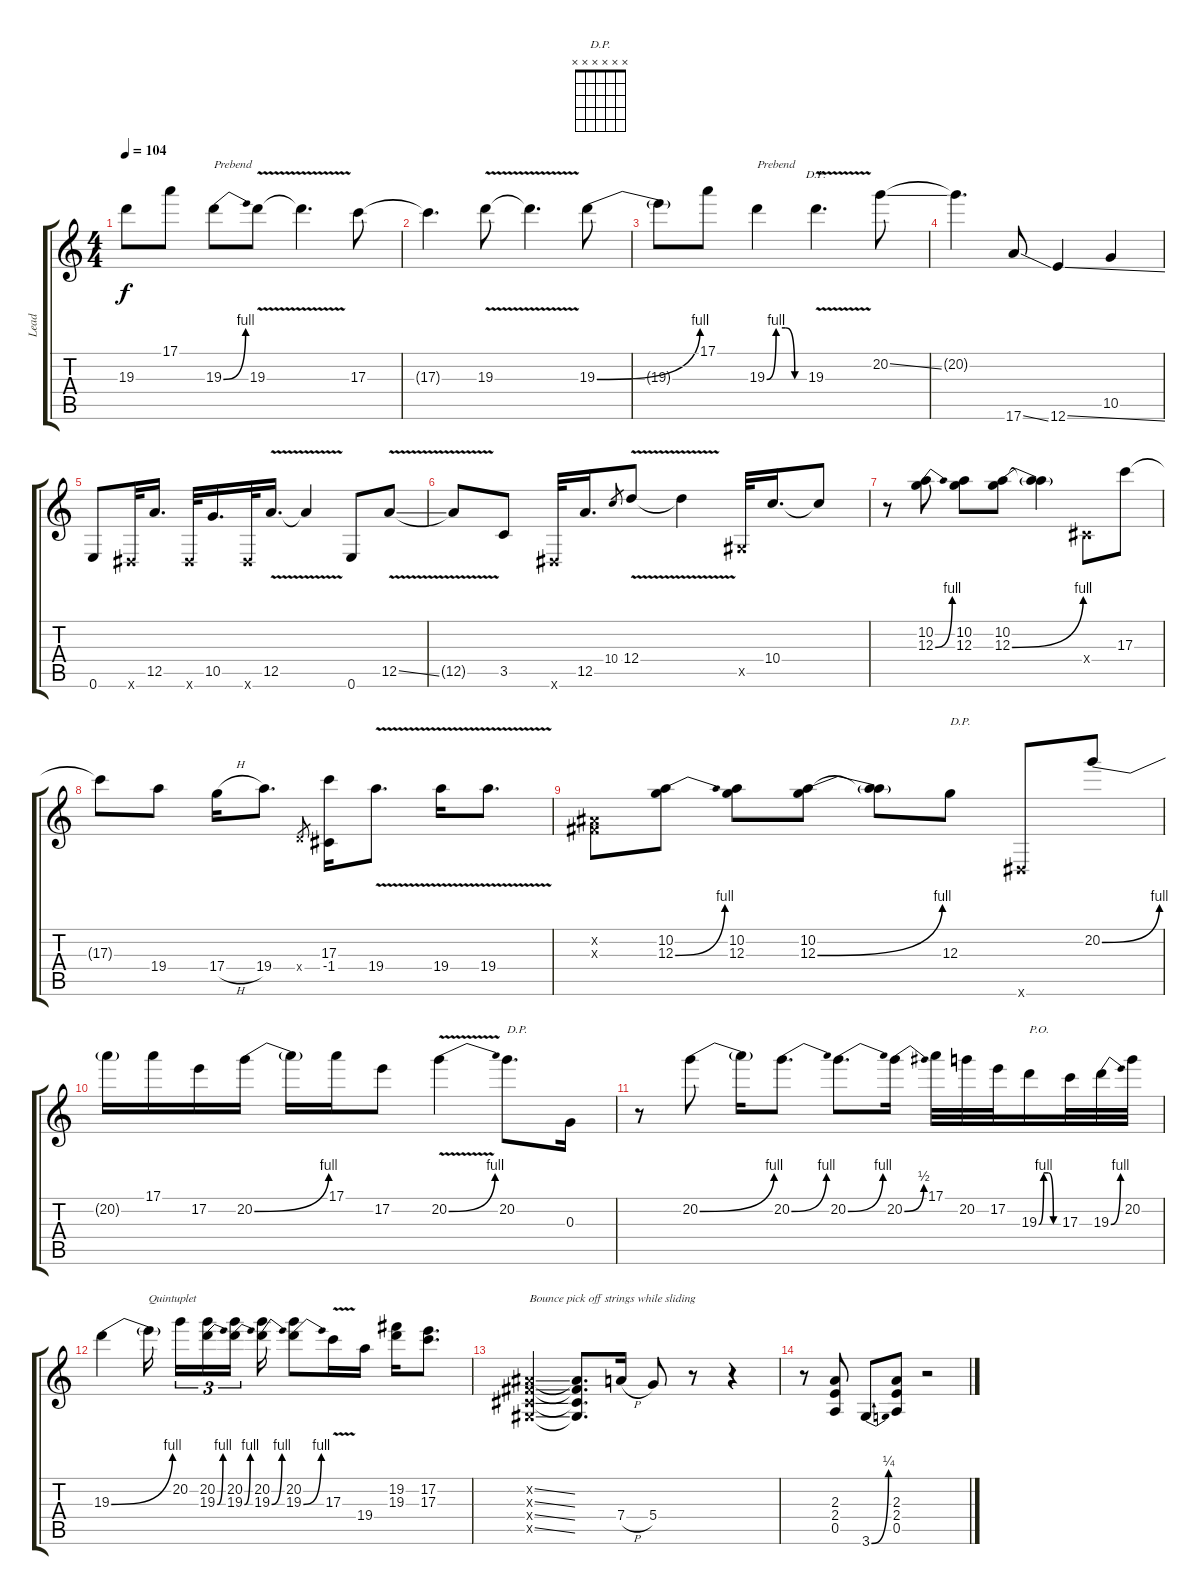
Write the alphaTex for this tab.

\track ("Lead" "Lead") {instrument distortionguitar}
\staff {score tabs}
\tuning (E4 B3 G3 D3 A2 E2) {hide}
\chord ("D.P." x x x x x x)
\ts (4 4)
\tempo 104
\clef g2
\ks c
19.3{t}.8{dy f} 17.1.8 19.3{be (bend 0 0 60 4)}.8{txt "Prebend"} 19.3{v}.8 19.3{t}.4{d} 17.3.8 |
17.3{t}.4{d} 19.3{v}.8 19.3{t}.4{d} 19.3{be (bend 0 0 60 4)}.8 |
19.3{t}.8 17.1.8 19.3{be (custom 0 0 15 4 30 4 45 0 60 0)}.4{txt "Prebend"} 19.3{v}.4{d ch "D.P."} 20.2{ss}.8 |
20.2{t}.4{d} 17.6{ss}.8 12.6{ss}.4 10.5.4 |
0.6.8 -1.6{x}.32 12.5.16{d} -1.6{x}.32 10.5.16{d} -1.6{x}.32 12.5{v}.16{d} 12.5{t}.4 0.6.8 12.5{v ss}.8 |
12.5{t}.8 3.5.8 -1.6{x}.32 12.5.16{d} 10.4.8{gr} 12.4{v}.8 12.4{t}.4 -1.5{x}.32 10.4.16{d} 10.4{t}.8 |
r.8 (10.2 12.3{be (bend 0 0 60 4)}).8 (10.2 12.3).8 (10.2 12.3{be (bend 0 0 60 4)}).8 (10.2{t} 12.3{t}).4 -1.4{x}.8 17.3.8 |
17.3{t}.8 19.4.8 17.4{h}.16 19.4.8{d} 0.4{x}.8{gr} (17.3 -1.4).16 19.4{v}.8{d} 19.4{v}.16 19.4{v}.8{d} |
(-1.2{x} -1.3{x}).8 (10.2 12.3{be (bend 0 0 60 4)}).8 (10.2 12.3).8 (10.2 12.3{be (bend 0 0 60 4)}).8 (10.2{t} 12.3{t}).8 12.3.8{txt "D.P."} -1.6{x}.8 20.2{be (bend 0 0 60 4)}.8 |
20.2{t}.16 17.1.16 17.2.16 20.2{be (bend 0 0 60 4)}.16 20.2{t}.16 17.1.16 17.2.8 20.2{be (bend 0 0 60 4) v}.4 20.2.8{d txt "D.P."} 0.3.16 |
r.8 20.2{be (bend 0 0 60 4)}.8 20.2{t}.16 20.2{be (bend 0 0 60 4)}.8{d} 20.2{be (bend 0 0 60 4)}.8{d} 20.2{be (bend 0 0 60 2)}.16 17.1.32 20.2.32 17.2.32 19.3{be (custom 0 0 15 4 30 4 45 0 60 0)}.16{txt "P.O."} 17.3.32 19.3{be (bend 0 0 60 4)}.32 20.2.32 |
19.3{be (bend 0 0 60 4)}.4 19.3{t}.16{txt "Quintuplet" beam splitsecondary} 20.2.16{tu (3 2)} (20.2 19.3{be (bend 0 0 60 4)}).16{tu (3 2)} (20.2 19.3{be (bend 0 0 60 4)}).16{tu (3 2) beam splitsecondary} (20.2 19.3{be (bend 0 0 60 4)}).16 (20.2 19.3{be (bend 0 0 60 4)}).8 17.3{v}.16 19.4.16 (19.2 19.3).16 (17.2 17.3).8{d} |
(-1.2{ss x} -1.3{ss x} -1.4{ss x} -1.5{ss x}).4{txt "Bounce pick off strings while sliding"} (-1.2{t} -1.3{t} -1.4{t} -1.5{t}).8{d} 7.4{h}.16 5.4.8 r.8 r.4 |
r.8 (2.3 2.4 0.5).8 3.6{be (bend 0 0 60 1)}.8 (2.3 2.4 0.5).8 r.2
